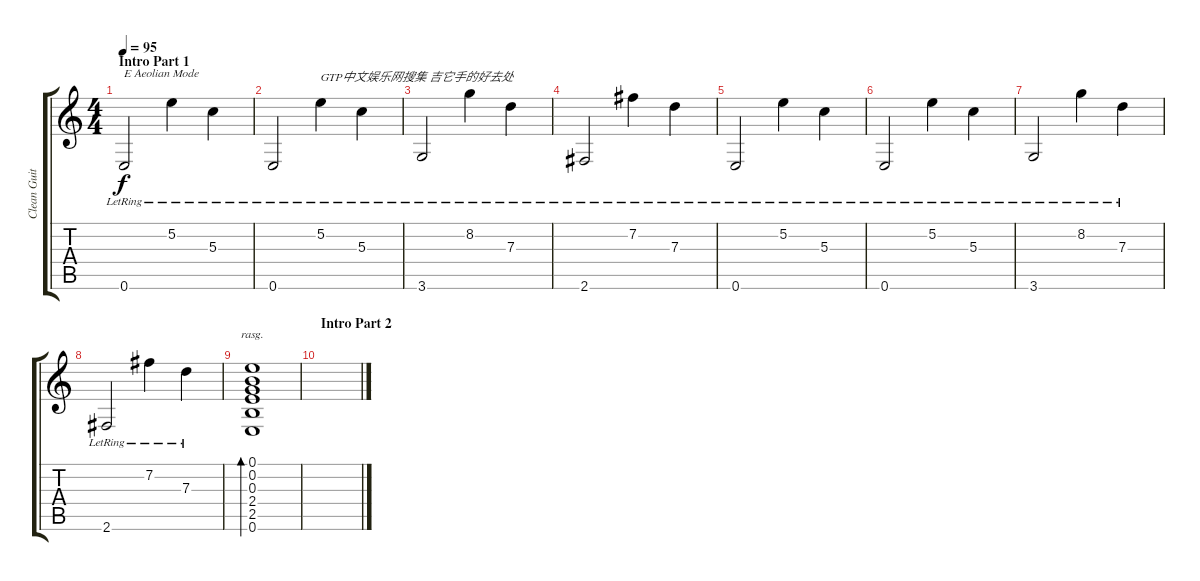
\track ("Clean Guitar" "Clean Guit") {instrument electricguitarclean}
\staff {score tabs}
\tuning (E4 B3 G3 D3 A2 E2) {hide}
\ts (4 4)
\section ("" "Intro Part 1")
\tempo 95
\clef g2
\ks c
0.6{lr}.2{txt "E Aeolian Mode" dy f instrument electricguitarclean} 5.2{lr}.4 5.3{lr}.4 |
0.6{lr}.2 5.2{lr}.4{txt "GTP中文娱乐网搜集 吉它手的好去处"} 5.3{lr}.4 |
3.6{lr}.2 8.2{lr}.4 7.3{lr}.4 |
2.6{lr}.2 7.2{lr}.4 7.3{lr}.4 |
0.6{lr}.2 5.2{lr}.4 5.3{lr}.4 |
0.6{lr}.2 5.2{lr}.4 5.3{lr}.4 |
3.6{lr}.2 8.2{lr}.4 7.3{lr}.4 |
2.6{lr}.2 7.2{lr}.4 7.3{lr}.4 |
(0.1 0.2 0.3 2.4 2.5 0.6).1{bd 480 rasg ii} |
\section ("" "Intro Part 2")
